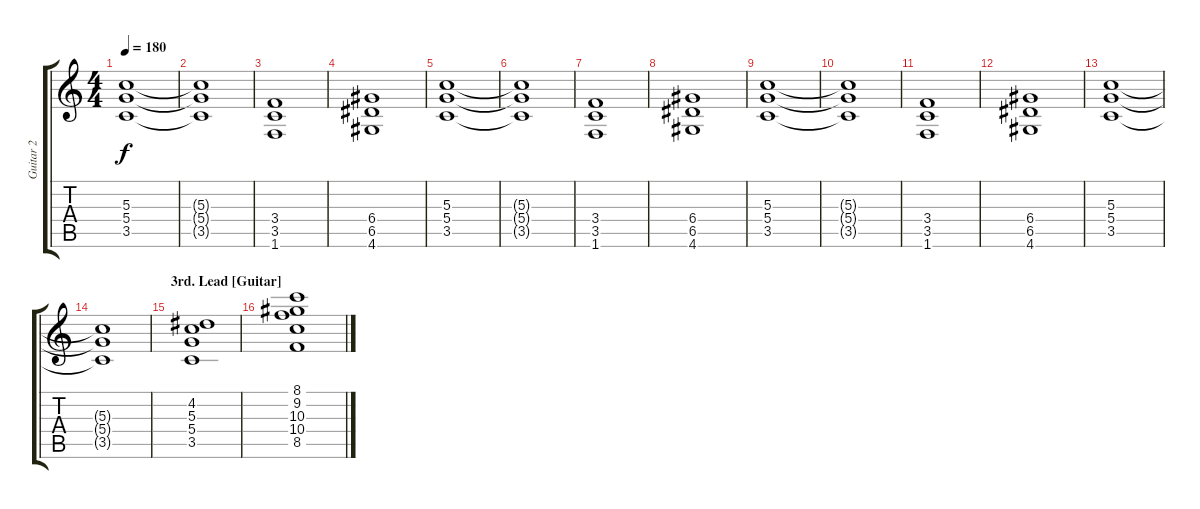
\track ("Guitar 2" "Guitar 2") {instrument distortionguitar}
\staff {score tabs}
\tuning (E4 B3 G3 D3 A2 E2) {hide}
\ts (4 4)
\tempo 180
\clef g2
\ks c
(5.3 5.4 3.5).1{dy f} |
(5.3{t} 5.4{t} 3.5{t}).1 |
(3.4 3.5 1.6).1 |
(6.4 6.5 4.6).1 |
(5.3 5.4 3.5).1 |
(5.3{t} 5.4{t} 3.5{t}).1 |
(3.4 3.5 1.6).1 |
(6.4 6.5 4.6).1 |
(5.3 5.4 3.5).1 |
(5.3{t} 5.4{t} 3.5{t}).1 |
(3.4 3.5 1.6).1 |
(6.4 6.5 4.6).1 |
(5.3 5.4 3.5).1 |
(5.3{t} 5.4{t} 3.5{t}).1 |
\section ("" "3rd. Lead [Guitar]")
(4.2 5.3 5.4 3.5).1 |
(8.1 9.2 10.3 10.4 8.5).1
